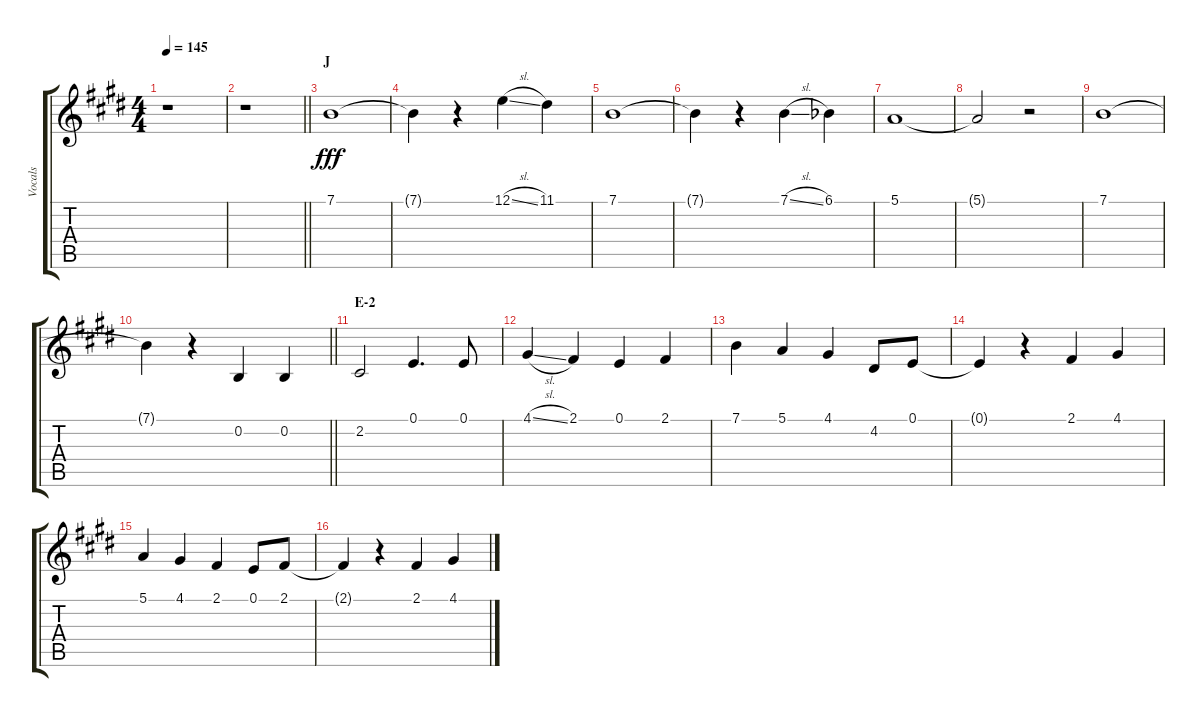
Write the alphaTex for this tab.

\track ("Vocals" "Vocals") {instrument voiceoohs}
\staff {score tabs}
\tuning (E4 B3 G3 D3 A2 E2) {hide}
\ts (4 4)
\tempo 145
\clef g2
\ks e
r.1{dy fff} |
\barLineRight lightlight
r.1 |
\section ("" "J")
7.1.1 |
7.1{t}.4 r.4 12.1{sl}.4 11.1.4 |
7.1.1 |
7.1{t}.4 r.4 7.1{sl}.4 6.1{acc b}.4 |
5.1.1 |
5.1{t}.2 r.2 |
7.1.1 |
\barLineRight lightlight
7.1{t}.4 r.4 0.2.4 0.2.4 |
\section ("" "E-2")
2.2.2 0.1.4{d} 0.1.8 |
4.1{sl}.4 2.1.4 0.1.4 2.1.4 |
7.1.4 5.1.4 4.1.4 4.2.8 0.1.8 |
0.1{t}.4 r.4 2.1.4 4.1.4 |
5.1.4 4.1.4 2.1.4 0.1.8 2.1.8 |
2.1{t}.4 r.4 2.1.4 4.1.4
